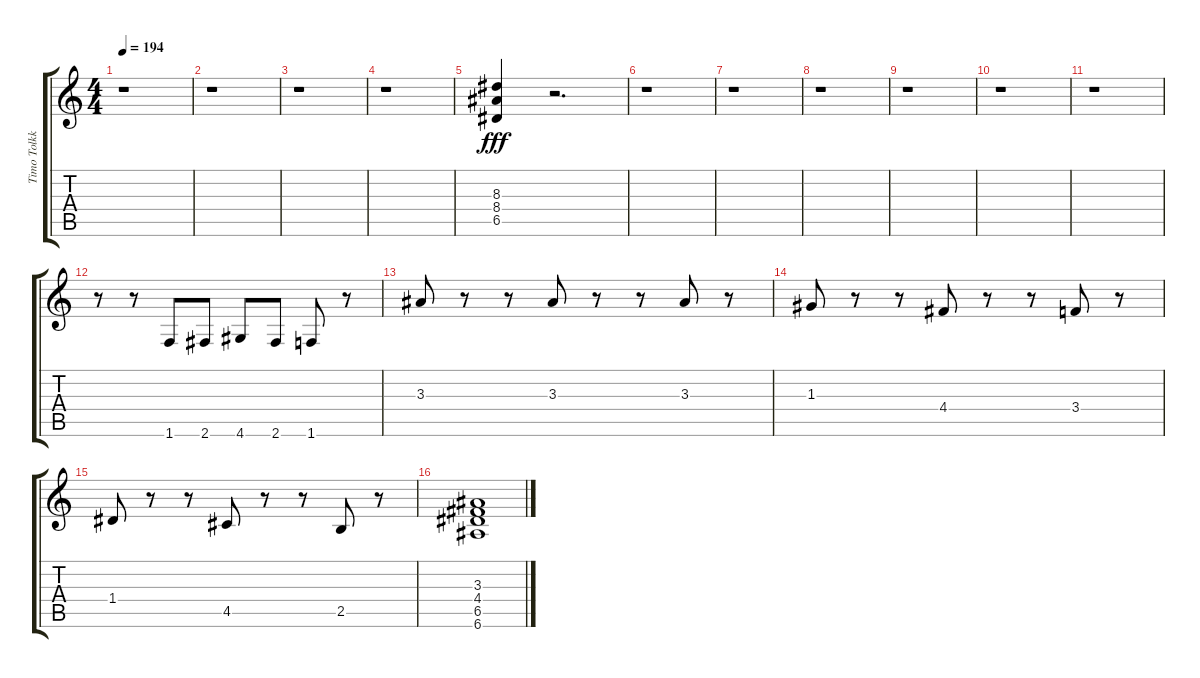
\track ("Timo Tolkki" "Timo Tolkk") {instrument overdrivenguitar}
\staff {score tabs}
\tuning (E4 B3 G3 D3 A2 E2) {hide}
\ts (4 4)
\tempo 194
\clef g2
\ks c
r.1{dy fff} |
r.1 |
r.1 |
r.1 |
(8.3 8.4 6.5).4 r.2{d} |
r.1 |
r.1 |
r.1 |
r.1 |
r.1 |
r.1 |
r.8 r.8 1.6.8 2.6.8 4.6.8 2.6.8 1.6.8 r.8 |
3.3.8 r.8 r.8 3.3.8 r.8 r.8 3.3.8 r.8 |
1.3.8 r.8 r.8 4.4.8 r.8 r.8 3.4.8 r.8 |
1.4.8 r.8 r.8 4.5.8 r.8 r.8 2.5.8 r.8 |
(3.3 4.4 6.5 6.6).1
